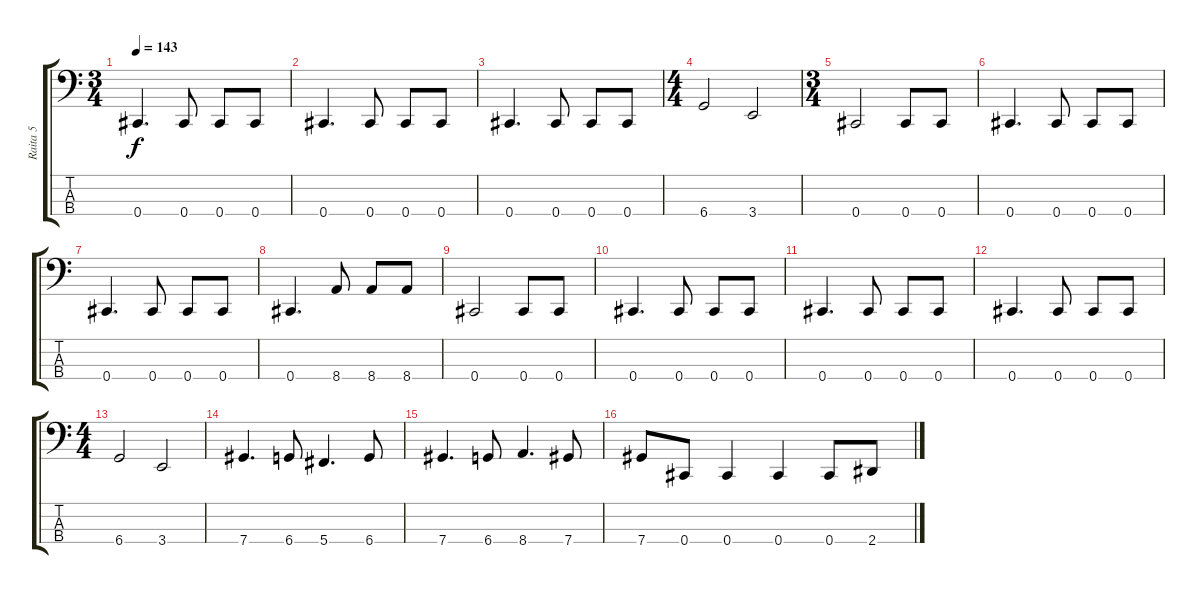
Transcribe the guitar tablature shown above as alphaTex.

\track ("Raita 5" "Raita 5") {instrument electricbassfinger}
\staff {score tabs}
\tuning (Gb2 Db2 Ab1 Db1) {hide}
\ts (3 4)
\tempo 143
\clef f4
\ks c
0.4.4{d dy f} 0.4.8 0.4.8 0.4.8 |
0.4.4{d} 0.4.8 0.4.8 0.4.8 |
0.4.4{d} 0.4.8 0.4.8 0.4.8 |
\ts (4 4)
6.4.2 3.4.2 |
\ts (3 4)
0.4.2 0.4.8 0.4.8 |
0.4.4{d} 0.4.8 0.4.8 0.4.8 |
0.4.4{d} 0.4.8 0.4.8 0.4.8 |
0.4.4{d} 8.4.8 8.4.8 8.4.8 |
0.4.2 0.4.8 0.4.8 |
0.4.4{d} 0.4.8 0.4.8 0.4.8 |
0.4.4{d} 0.4.8 0.4.8 0.4.8 |
0.4.4{d} 0.4.8 0.4.8 0.4.8 |
\ts (4 4)
6.4.2 3.4.2 |
7.4.4{d} 6.4.8 5.4.4{d} 6.4.8 |
7.4.4{d} 6.4.8 8.4.4{d} 7.4.8 |
7.4.8 0.4.8 0.4.4 0.4.4 0.4.8 2.4.8
